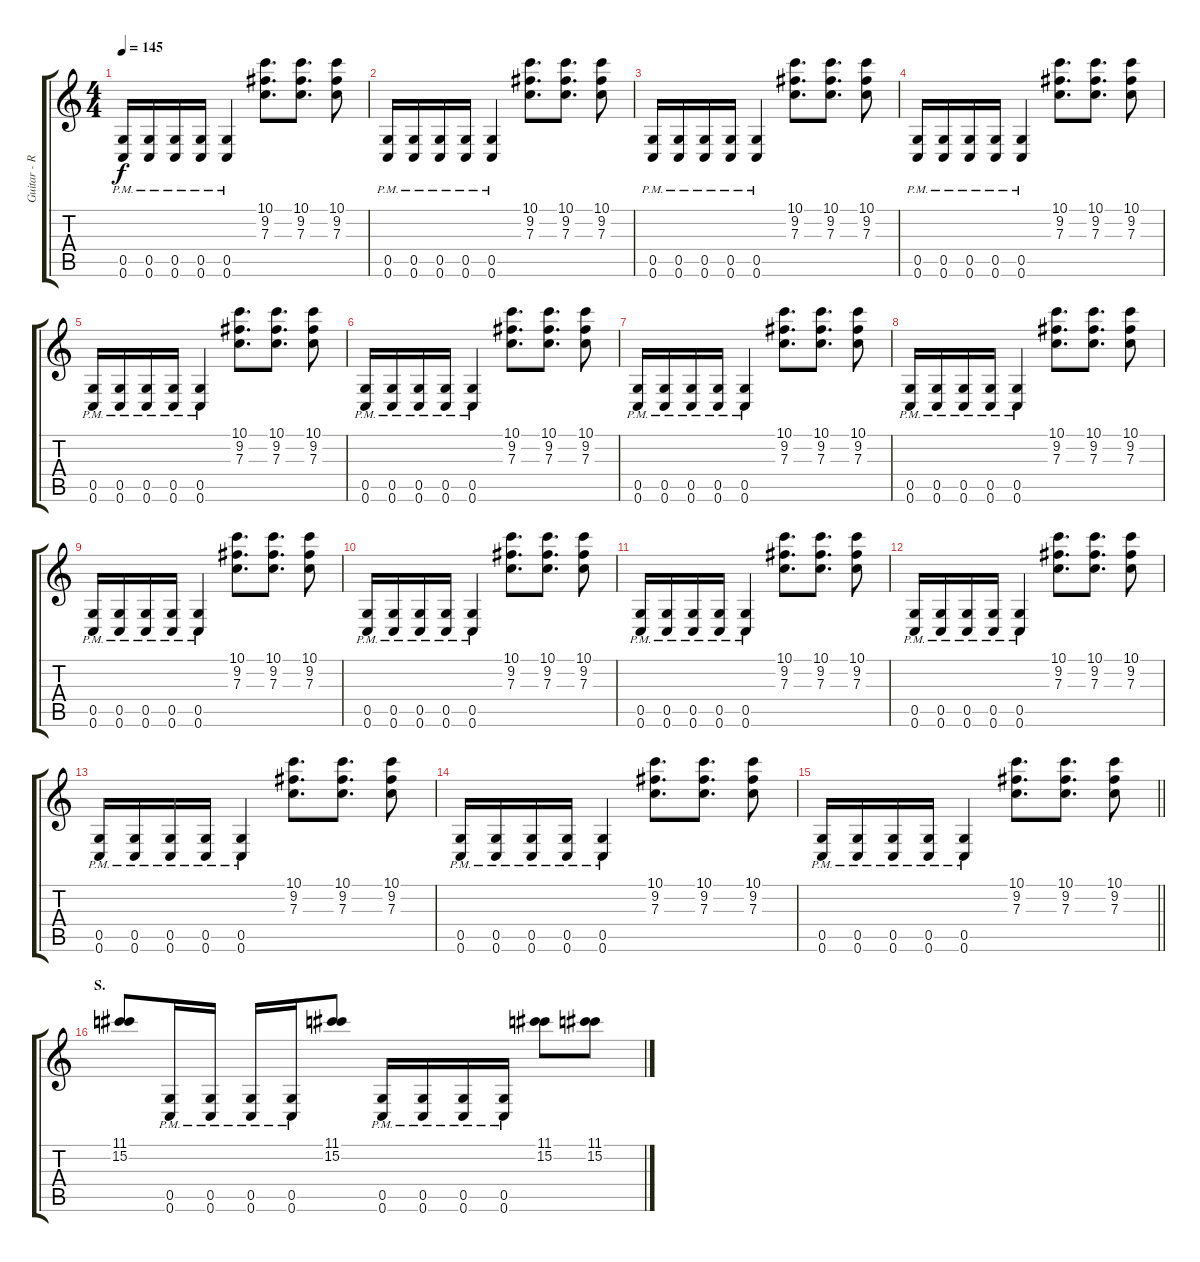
\track ("Guitar - Right" "Guitar - R") {instrument distortionguitar}
\staff {score tabs}
\tuning (D4 A3 F3 C3 G2 C2) {hide}
\ts (4 4)
\tempo 145
\clef g2
\ks c
(0.5{pm} 0.6{pm}).16{dy f} (0.5{pm} 0.6{pm}).16 (0.5{pm} 0.6{pm}).16 (0.5{pm} 0.6{pm}).16 (0.5{pm} 0.6{pm}).4 (10.1 9.2 7.3).8{d} (10.1 9.2 7.3).8{d} (10.1 9.2 7.3).8 |
(0.5{pm} 0.6{pm}).16 (0.5{pm} 0.6{pm}).16 (0.5{pm} 0.6{pm}).16 (0.5{pm} 0.6{pm}).16 (0.5{pm} 0.6{pm}).4 (10.1 9.2 7.3).8{d} (10.1 9.2 7.3).8{d} (10.1 9.2 7.3).8 |
(0.5{pm} 0.6{pm}).16 (0.5{pm} 0.6{pm}).16 (0.5{pm} 0.6{pm}).16 (0.5{pm} 0.6{pm}).16 (0.5{pm} 0.6{pm}).4 (10.1 9.2 7.3).8{d} (10.1 9.2 7.3).8{d} (10.1 9.2 7.3).8 |
(0.5{pm} 0.6{pm}).16 (0.5{pm} 0.6{pm}).16 (0.5{pm} 0.6{pm}).16 (0.5{pm} 0.6{pm}).16 (0.5{pm} 0.6{pm}).4 (10.1 9.2 7.3).8{d} (10.1 9.2 7.3).8{d} (10.1 9.2 7.3).8 |
(0.5{pm} 0.6{pm}).16 (0.5{pm} 0.6{pm}).16 (0.5{pm} 0.6{pm}).16 (0.5{pm} 0.6{pm}).16 (0.5{pm} 0.6{pm}).4 (10.1 9.2 7.3).8{d} (10.1 9.2 7.3).8{d} (10.1 9.2 7.3).8 |
(0.5{pm} 0.6{pm}).16 (0.5{pm} 0.6{pm}).16 (0.5{pm} 0.6{pm}).16 (0.5{pm} 0.6{pm}).16 (0.5{pm} 0.6{pm}).4 (10.1 9.2 7.3).8{d} (10.1 9.2 7.3).8{d} (10.1 9.2 7.3).8 |
(0.5{pm} 0.6{pm}).16 (0.5{pm} 0.6{pm}).16 (0.5{pm} 0.6{pm}).16 (0.5{pm} 0.6{pm}).16 (0.5{pm} 0.6{pm}).4 (10.1 9.2 7.3).8{d} (10.1 9.2 7.3).8{d} (10.1 9.2 7.3).8 |
(0.5{pm} 0.6{pm}).16 (0.5{pm} 0.6{pm}).16 (0.5{pm} 0.6{pm}).16 (0.5{pm} 0.6{pm}).16 (0.5{pm} 0.6{pm}).4 (10.1 9.2 7.3).8{d} (10.1 9.2 7.3).8{d} (10.1 9.2 7.3).8 |
(0.5{pm} 0.6{pm}).16 (0.5{pm} 0.6{pm}).16 (0.5{pm} 0.6{pm}).16 (0.5{pm} 0.6{pm}).16 (0.5{pm} 0.6{pm}).4 (10.1 9.2 7.3).8{d} (10.1 9.2 7.3).8{d} (10.1 9.2 7.3).8 |
(0.5{pm} 0.6{pm}).16 (0.5{pm} 0.6{pm}).16 (0.5{pm} 0.6{pm}).16 (0.5{pm} 0.6{pm}).16 (0.5{pm} 0.6{pm}).4 (10.1 9.2 7.3).8{d} (10.1 9.2 7.3).8{d} (10.1 9.2 7.3).8 |
(0.5{pm} 0.6{pm}).16 (0.5{pm} 0.6{pm}).16 (0.5{pm} 0.6{pm}).16 (0.5{pm} 0.6{pm}).16 (0.5{pm} 0.6{pm}).4 (10.1 9.2 7.3).8{d} (10.1 9.2 7.3).8{d} (10.1 9.2 7.3).8 |
(0.5{pm} 0.6{pm}).16 (0.5{pm} 0.6{pm}).16 (0.5{pm} 0.6{pm}).16 (0.5{pm} 0.6{pm}).16 (0.5{pm} 0.6{pm}).4 (10.1 9.2 7.3).8{d} (10.1 9.2 7.3).8{d} (10.1 9.2 7.3).8 |
(0.5{pm} 0.6{pm}).16 (0.5{pm} 0.6{pm}).16 (0.5{pm} 0.6{pm}).16 (0.5{pm} 0.6{pm}).16 (0.5{pm} 0.6{pm}).4 (10.1 9.2 7.3).8{d} (10.1 9.2 7.3).8{d} (10.1 9.2 7.3).8 |
(0.5{pm} 0.6{pm}).16 (0.5{pm} 0.6{pm}).16 (0.5{pm} 0.6{pm}).16 (0.5{pm} 0.6{pm}).16 (0.5{pm} 0.6{pm}).4 (10.1 9.2 7.3).8{d} (10.1 9.2 7.3).8{d} (10.1 9.2 7.3).8 |
\barLineRight lightlight
(0.5{pm} 0.6{pm}).16 (0.5{pm} 0.6{pm}).16 (0.5{pm} 0.6{pm}).16 (0.5{pm} 0.6{pm}).16 (0.5{pm} 0.6{pm}).4 (10.1 9.2 7.3).8{d} (10.1 9.2 7.3).8{d} (10.1 9.2 7.3).8 |
\section ("" "S.")
(11.1 15.2).8 (0.5{pm} 0.6{pm}).16 (0.5{pm} 0.6{pm}).16 (0.5{pm} 0.6{pm}).16 (0.5{pm} 0.6{pm}).16 (11.1 15.2).8 (0.5{pm} 0.6{pm}).16 (0.5{pm} 0.6{pm}).16 (0.5{pm} 0.6{pm}).16 (0.5{pm} 0.6{pm}).16 (11.1 15.2).8 (11.1 15.2).8
